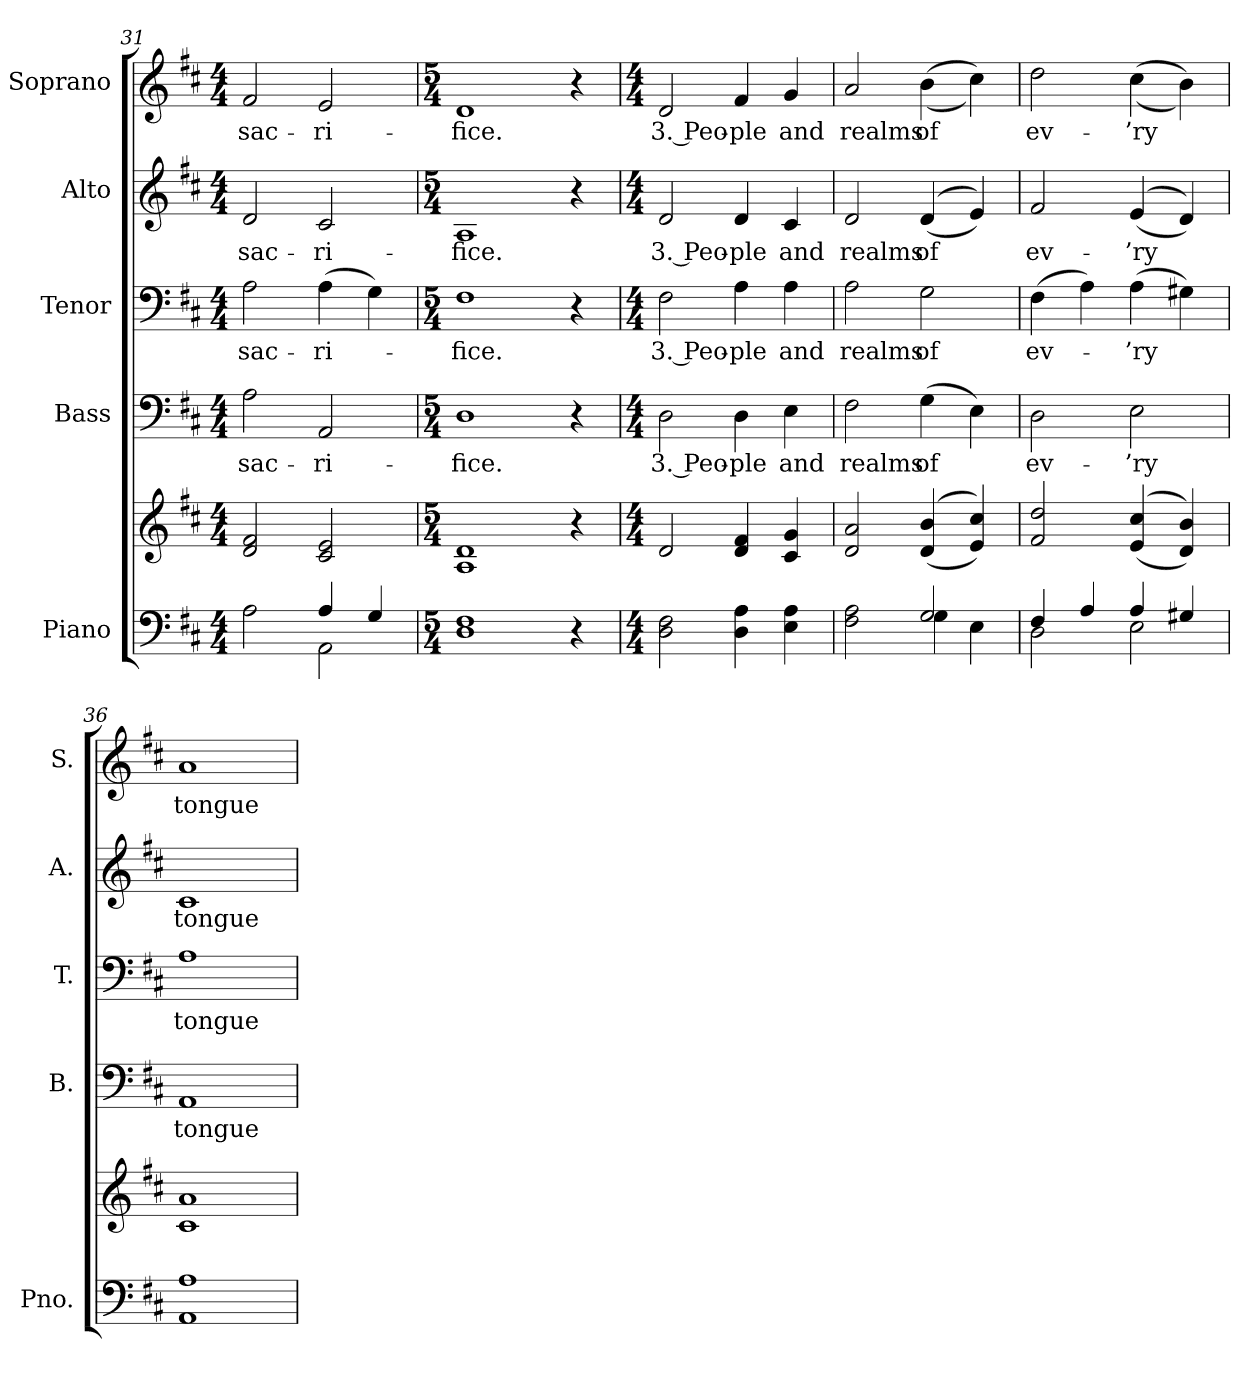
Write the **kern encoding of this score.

**kern	**kern	**kern	**text	**kern	**text	**kern	**text	**kern	**text
*part5	*part5	*part4	*part4	*part3	*part3	*part2	*part2	*part1	*part1
*staff6	*staff5	*staff4	*staff4	*staff3	*staff3	*staff2	*staff2	*staff1	*staff1
*I"Piano	*	*I"Bass	*	*I"Tenor	*	*I"Alto	*	*I"Soprano	*
*I'Pno.	*	*I'B.	*	*I'T.	*	*I'A.	*	*I'S.	*
*clefF4	*clefG2	*clefF4	*	*clefF4	*	*clefG2	*	*clefG2	*
*k[f#c#]	*k[f#c#]	*k[f#c#]	*	*k[f#c#]	*	*k[f#c#]	*	*k[f#c#]	*
*D:	*D:	*D:	*	*D:	*	*D:	*	*D:	*
*M4/4	*M4/4	*M4/4	*	*M4/4	*	*M4/4	*	*M4/4	*
=31	=31	=31	=31	=31	=31	=31	=31	=31	=31
*^	*	*	*	*	*	*	*	*	*
!	!	!	!	!LO:LY:b:color=#000000	!	!	!	!	!	!
!	!	!	!	!	!	!LO:LY:b:color=#000000	!	!	!	!
!	!	!	!	!	!	!	!	!LO:LY:b:color=#000000	!	!
!	!	!	!	!	!	!	!	!	!	!LO:LY:b:color=#000000
2Ai\	2ryy	2di/ 2f#i	2Ai\	sac-	2Ai\	sac-	2di/	sac-	2f#i/	sac-
!	!	!	!	!LO:LY:b:color=#000000	!	!	!	!	!	!
!	!	!	!	!	!	!LO:LY:b:color=#000000	!	!	!	!
!	!	!	!	!	!	!	!	!LO:LY:b:color=#000000	!	!
!	!	!	!	!	!	!	!	!	!	!LO:LY:b:color=#000000
4Ai/	2AAi\	2c#i/ 2ei	2AAi/	-ri-	(4Ai\	-ri-	2c#i/	-ri-	2ei/	-ri-
4Gi/	.	.	.	.	4Gi\)	.	.	.	.	.
*v	*v	*	*	*	*	*	*	*	*	*
=32	=32	=32	=32	=32	=32	=32	=32	=32	=32
*M5/4	*M5/4	*M5/4	*	*M5/4	*	*M5/4	*	*M5/4	*
!	!	!	!LO:LY:b:color=#000000	!	!	!	!	!	!
!	!	!	!	!	!LO:LY:b:color=#000000	!	!	!	!
!	!	!	!	!	!	!	!LO:LY:b:color=#000000	!	!
!	!	!	!	!	!	!	!	!	!LO:LY:b:color=#000000
1Di 1F#i	1Ai 1di	1Di	-fice.	1F#i	-fice.	1Ai	-fice.	1di	-fice.
4r	4r	4r	.	4r	.	4r	.	4r	.
!!LO:PB:g=z
=33	=33	=33	=33	=33	=33	=33	=33	=33	=33
*M4/4	*M4/4	*M4/4	*	*M4/4	*	*M4/4	*	*M4/4	*
!	!	!	!LO:LY:b:color=#000000	!	!	!	!	!	!
!	!	!	!	!	!LO:LY:b:color=#000000	!	!	!	!
!	!	!	!	!	!	!	!LO:LY:b:color=#000000	!	!
!	!	!	!	!	!	!	!	!	!LO:LY:b:color=#000000
2Di\ 2F#i	2di/	2Di\	3. Peo-	2F#i\	3. Peo-	2di/	3. Peo-	2di/	3. Peo-
!	!	!	!LO:LY:b:color=#000000	!	!	!	!	!	!
!	!	!	!	!	!LO:LY:b:color=#000000	!	!	!	!
!	!	!	!	!	!	!	!LO:LY:b:color=#000000	!	!
!	!	!	!	!	!	!	!	!	!LO:LY:b:color=#000000
4Di\ 4Ai	4di/ 4f#i	4Di\	-ple	4Ai\	-ple	4di/	-ple	4f#i/	-ple
!	!	!	!LO:LY:b:color=#000000	!	!	!	!	!	!
!	!	!	!	!	!LO:LY:b:color=#000000	!	!	!	!
!	!	!	!	!	!	!	!LO:LY:b:color=#000000	!	!
!	!	!	!	!	!	!	!	!	!LO:LY:b:color=#000000
4Ei\ 4Ai	4c#i/ 4gi	4Ei\	and	4Ai\	and	4c#i/	and	4gi/	and
=34	=34	=34	=34	=34	=34	=34	=34	=34	=34
*^	*	*	*	*	*	*	*	*	*
!	!	!	!	!LO:LY:b:color=#000000	!	!	!	!	!	!
!	!	!	!	!	!	!LO:LY:b:color=#000000	!	!	!	!
!	!	!	!	!	!	!	!	!LO:LY:b:color=#000000	!	!
!	!	!	!	!	!	!	!	!	!	!LO:LY:b:color=#000000
2F#i\ 2Ai	2ryy	2di/ 2ai	2F#i\	realms	2Ai\	realms	2di/	realms	2ai/	realms
!	!	!	!	!LO:LY:b:color=#000000	!	!	!	!	!	!
!	!	!	!	!	!	!LO:LY:b:color=#000000	!	!	!	!
!	!	!	!	!	!	!	!	!LO:LY:b:color=#000000	!	!
!	!	!	!	!	!	!	!	!	!	!LO:LY:b:color=#000000
2Gi/	4Gi\	((4di/ 4bi	(4Gi\	of	2Gi\	of	((4di/	of	((4bi\	of
.	4Ei\	4ei/ 4cc#i))	4Ei\)	.	.	.	4ei/))	.	4cc#i\))	.
=35	=35	=35	=35	=35	=35	=35	=35	=35	=35	=35
!	!	!	!	!LO:LY:b:color=#000000	!	!	!	!	!	!
!	!	!	!	!	!	!LO:LY:b:color=#000000	!	!	!	!
!	!	!	!	!	!	!	!	!LO:LY:b:color=#000000	!	!
!	!	!	!	!	!	!	!	!	!	!LO:LY:b:color=#000000
4F#i/	2Di\	2f#i/ 2ddi	2Di\	ev-	(4F#i\	ev-	2f#i/	ev-	2ddi\	ev-
4Ai/	.	.	.	.	4Ai\)	.	.	.	.	.
!	!	!	!	!LO:LY:b:color=#000000	!	!	!	!	!	!
!	!	!	!	!	!	!LO:LY:b:color=#000000	!	!	!	!
!	!	!	!	!	!	!	!	!LO:LY:b:color=#000000	!	!
!	!	!	!	!	!	!	!	!	!	!LO:LY:b:color=#000000
4Ai/	2Ei\	((4ei/ 4cc#i	2Ei\	-’ry	(4Ai\	-’ry	((4ei/	-’ry	((4cc#i\	-’ry
4G#Xi/	.	4di/ 4bi))	.	.	4G#Xi\)	.	4di/))	.	4bi\))	.
*v	*v	*	*	*	*	*	*	*	*	*
=36	=36	=36	=36	=36	=36	=36	=36	=36	=36
!	!	!	!LO:LY:b:color=#000000	!	!	!	!	!	!
!	!	!	!	!	!LO:LY:b:color=#000000	!	!	!	!
!	!	!	!	!	!	!	!LO:LY:b:color=#000000	!	!
!	!	!	!	!	!	!	!	!	!LO:LY:b:color=#000000
1AAi 1Ai	1c#i 1ai	1AAi	tongue	1Ai	tongue	1c#i	tongue	1ai	tongue
=	=	=	=	=	=	=	=	=	=
*-	*-	*-	*-	*-	*-	*-	*-	*-	*-
